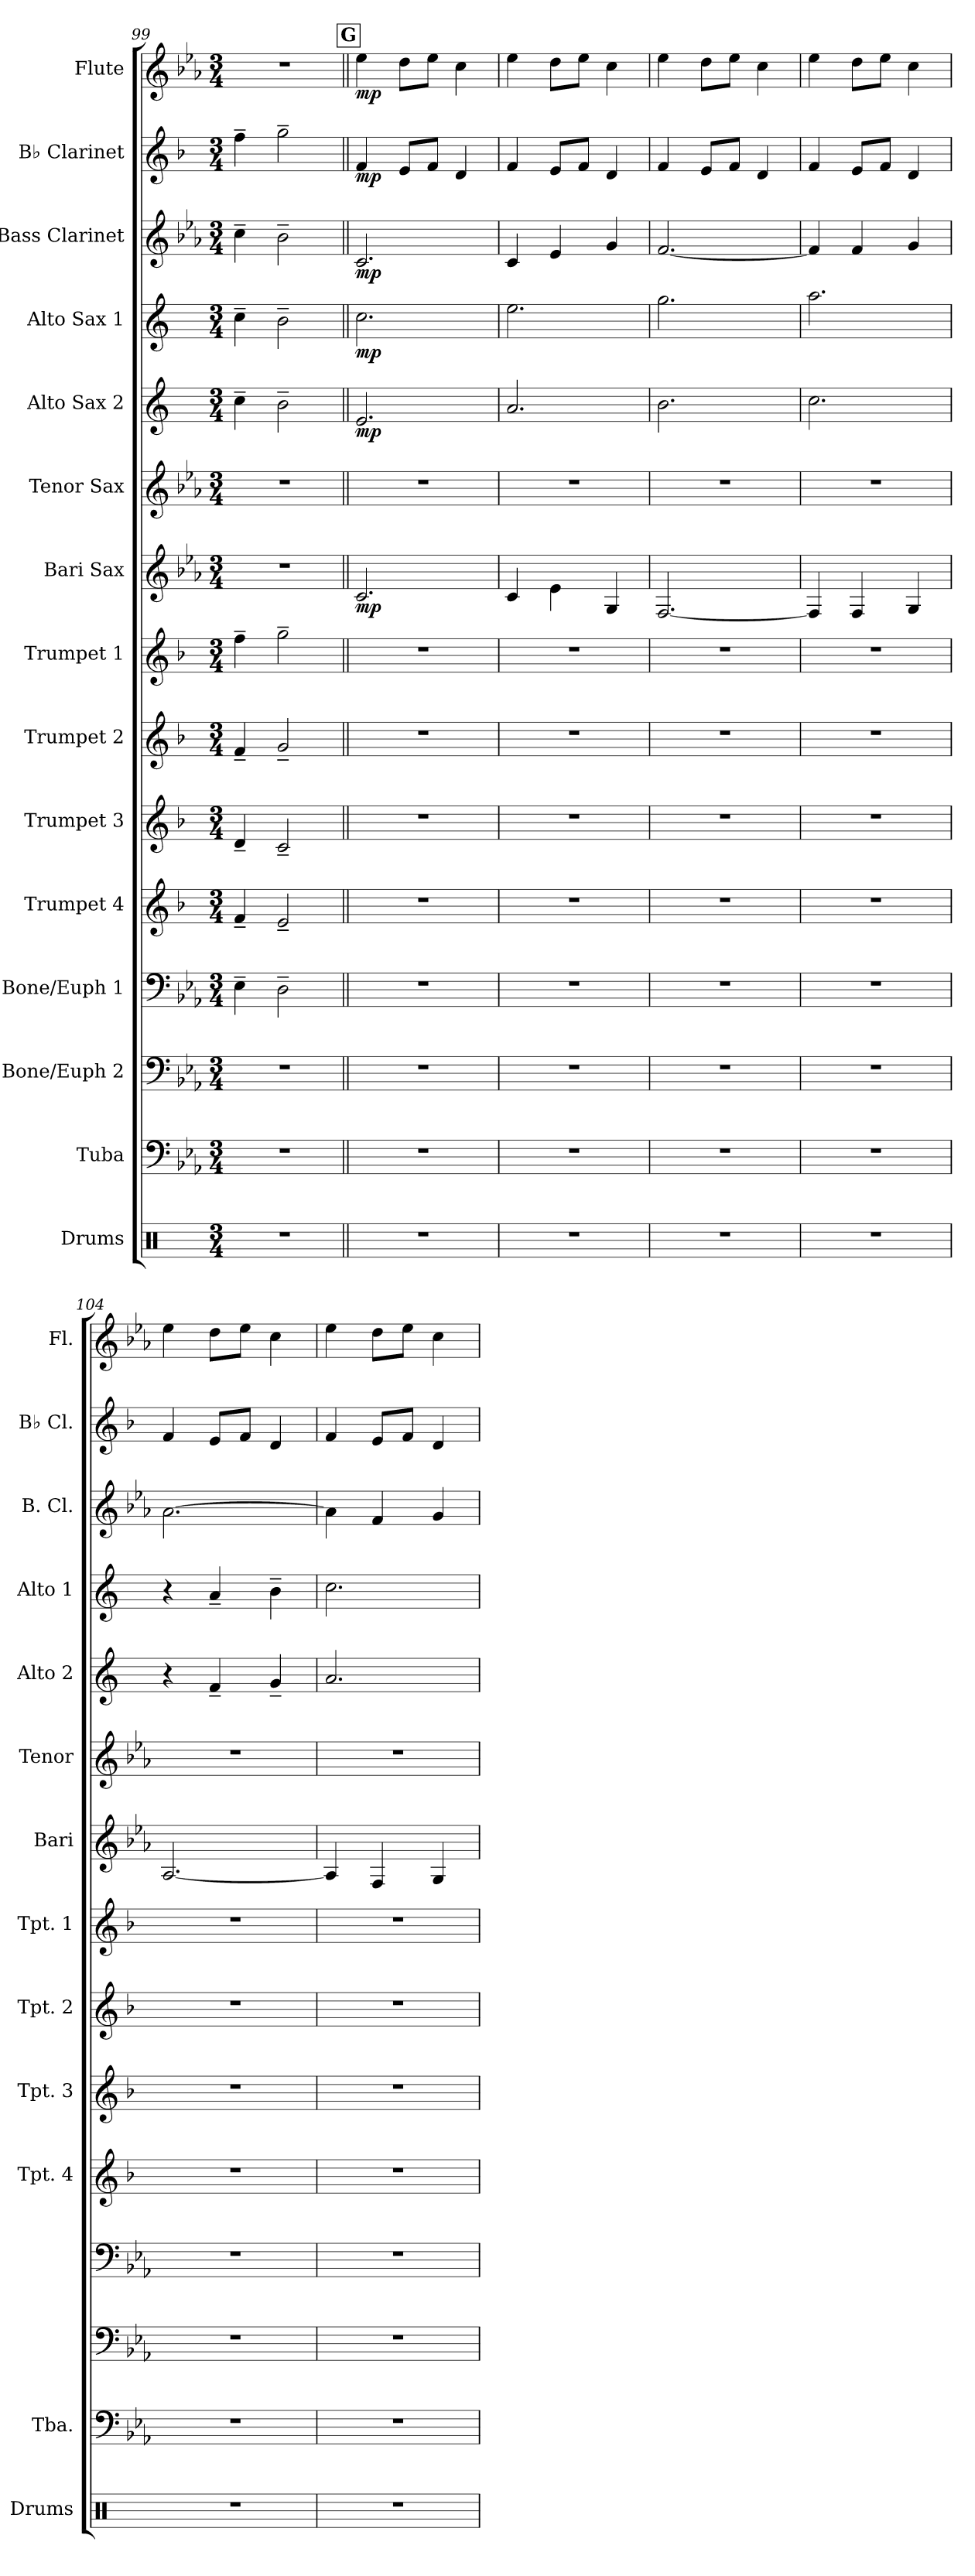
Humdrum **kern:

**kern	**kern	**kern	**kern	**kern	**kern	**kern	**kern	**kern	**dynam	**kern	**kern	**dynam	**kern	**dynam	**kern	**dynam	**kern	**dynam	**kern	**dynam
*part15	*part14	*part13	*part12	*part11	*part10	*part9	*part8	*part7	*part7	*part6	*part5	*part5	*part4	*part4	*part3	*part3	*part2	*part2	*part1	*part1
*staff15	*staff14	*staff13	*staff12	*staff11	*staff10	*staff9	*staff8	*staff7	*staff7	*staff6	*staff5	*staff5	*staff4	*staff4	*staff3	*staff3	*staff2	*staff2	*staff1	*staff1
*I"Drums	*I"Tuba	*I"Bone/Euph 2	*I"Bone/Euph 1	*I"Trumpet 4	*I"Trumpet 3	*I"Trumpet 2	*I"Trumpet 1	*I"Bari Sax	*	*I"Tenor Sax	*I"Alto Sax 2	*	*I"Alto Sax 1	*	*I"Bass Clarinet	*	*I"B♭ Clarinet	*	*I"Flute	*
*I'Drums	*I'Tba.	*	*	*I'Tpt. 4	*I'Tpt. 3	*I'Tpt. 2	*I'Tpt. 1	*I'Bari	*	*I'Tenor	*I'Alto 2	*	*I'Alto 1	*	*I'B. Cl.	*	*I'B♭ Cl.	*	*I'Fl.	*
*clefX	*clefF4	*clefF4	*clefF4	*clefG2	*clefG2	*clefG2	*clefG2	*clefG2	*	*clefG2	*clefG2	*	*clefG2	*	*clefG2	*	*clefG2	*	*clefG2	*
*	*	*	*	*ITrd1c2	*ITrd1c2	*ITrd1c2	*ITrd1c2	*ITrd12c21	*	*ITrd8c14	*ITrd5c9	*	*ITrd5c9	*	*ITrd8c14	*	*ITrd1c2	*	*	*
*k[]	*k[b-e-a-]	*k[b-e-a-]	*k[b-e-a-]	*k[b-e-a-]	*k[b-e-a-]	*k[b-e-a-]	*k[b-e-a-]	*k[b-e-a-]	*	*k[b-e-a-]	*k[b-e-a-]	*	*k[b-e-a-]	*	*k[b-e-a-]	*	*k[b-e-a-]	*	*k[b-e-a-]	*
*M3/4	*M3/4	*M3/4	*M3/4	*M3/4	*M3/4	*M3/4	*M3/4	*M3/4	*	*M3/4	*M3/4	*	*M3/4	*	*M3/4	*	*M3/4	*	*M3/4	*
=99	=99	=99	=99	=99	=99	=99	=99	=99	=99	=99	=99	=99	=99	=99	=99	=99	=99	=99	=99	=99
2.r	2.r	2.r	4E-~\	4e-~/	4c~/	4e-~/	4ee-~\	2.r	.	2.r	4e-~\	.	4e-~\	.	4c~\	.	4ee-~\	.	2.r	.
.	.	.	2D~\	2d~/	2B-~/	2f~/	2ff~\	.	.	.	2d~\	.	2d~\	.	2B-~\	.	2ff~\	.	.	.
!!LO:REH:place=s1:a:B:fs=14:t=G
=100||	=100||	=100||	=100||	=100||	=100||	=100||	=100||	=100||	=100||	=100||	=100||	=100||	=100||	=100||	=100||	=100||	=100||	=100||	=100||	=100||
!	!	!	!	!	!	!	!	!	!LO:DY:b	!	!	!LO:DY:b	!	!LO:DY:b	!	!LO:DY:b	!	!LO:DY:b	!	!LO:DY:b
2.r	2.r	2.r	2.r	2.r	2.r	2.r	2.r	2.C/	mp	2.r	2.G/	mp	2.e-\	mp	2.C/	mp	4e-/	mp	4ee-\	mp
.	.	.	.	.	.	.	.	.	.	.	.	.	.	.	.	.	8d/L	.	8dd\L	.
.	.	.	.	.	.	.	.	.	.	.	.	.	.	.	.	.	8e-/J	.	8ee-\J	.
.	.	.	.	.	.	.	.	.	.	.	.	.	.	.	.	.	4c/	.	4cc\	.
=101	=101	=101	=101	=101	=101	=101	=101	=101	=101	=101	=101	=101	=101	=101	=101	=101	=101	=101	=101	=101
2.r	2.r	2.r	2.r	2.r	2.r	2.r	2.r	4C/	.	2.r	2.c/	.	2.g\	.	4C/	.	4e-/	.	4ee-\	.
.	.	.	.	.	.	.	.	4E-\	.	.	.	.	.	.	4E-/	.	8d/L	.	8dd\L	.
.	.	.	.	.	.	.	.	.	.	.	.	.	.	.	.	.	8e-/J	.	8ee-\J	.
.	.	.	.	.	.	.	.	4GG/	.	.	.	.	.	.	4G/	.	4c/	.	4cc\	.
=102	=102	=102	=102	=102	=102	=102	=102	=102	=102	=102	=102	=102	=102	=102	=102	=102	=102	=102	=102	=102
2.r	2.r	2.r	2.r	2.r	2.r	2.r	2.r	[2.FF/	.	2.r	2.d\	.	2.b-\	.	[2.F/	.	4e-/	.	4ee-\	.
.	.	.	.	.	.	.	.	.	.	.	.	.	.	.	.	.	8d/L	.	8dd\L	.
.	.	.	.	.	.	.	.	.	.	.	.	.	.	.	.	.	8e-/J	.	8ee-\J	.
.	.	.	.	.	.	.	.	.	.	.	.	.	.	.	.	.	4c/	.	4cc\	.
=103	=103	=103	=103	=103	=103	=103	=103	=103	=103	=103	=103	=103	=103	=103	=103	=103	=103	=103	=103	=103
2.r	2.r	2.r	2.r	2.r	2.r	2.r	2.r	4FF/]	.	2.r	2.e-\	.	2.cc\	.	4F/]	.	4e-/	.	4ee-\	.
.	.	.	.	.	.	.	.	4FF/	.	.	.	.	.	.	4F/	.	8d/L	.	8dd\L	.
.	.	.	.	.	.	.	.	.	.	.	.	.	.	.	.	.	8e-/J	.	8ee-\J	.
.	.	.	.	.	.	.	.	4GG/	.	.	.	.	.	.	4G/	.	4c/	.	4cc\	.
=104	=104	=104	=104	=104	=104	=104	=104	=104	=104	=104	=104	=104	=104	=104	=104	=104	=104	=104	=104	=104
2.r	2.r	2.r	2.r	2.r	2.r	2.r	2.r	[2.AA-/	.	2.r	4r	.	4r	.	[2.A-\	.	4e-/	.	4ee-\	.
.	.	.	.	.	.	.	.	.	.	.	4A-~/	.	4c~/	.	.	.	8d/L	.	8dd\L	.
.	.	.	.	.	.	.	.	.	.	.	.	.	.	.	.	.	8e-/J	.	8ee-\J	.
.	.	.	.	.	.	.	.	.	.	.	4B-~/	.	4d~\	.	.	.	4c/	.	4cc\	.
=105	=105	=105	=105	=105	=105	=105	=105	=105	=105	=105	=105	=105	=105	=105	=105	=105	=105	=105	=105	=105
2.r	2.r	2.r	2.r	2.r	2.r	2.r	2.r	4AA-/]	.	2.r	2.c/	.	2.e-\	.	4A-\]	.	4e-/	.	4ee-\	.
.	.	.	.	.	.	.	.	4FF/	.	.	.	.	.	.	4F/	.	8d/L	.	8dd\L	.
.	.	.	.	.	.	.	.	.	.	.	.	.	.	.	.	.	8e-/J	.	8ee-\J	.
.	.	.	.	.	.	.	.	4GG/	.	.	.	.	.	.	4G/	.	4c/	.	4cc\	.
=	=	=	=	=	=	=	=	=	=	=	=	=	=	=	=	=	=	=	=	=
*-	*-	*-	*-	*-	*-	*-	*-	*-	*-	*-	*-	*-	*-	*-	*-	*-	*-	*-	*-	*-
